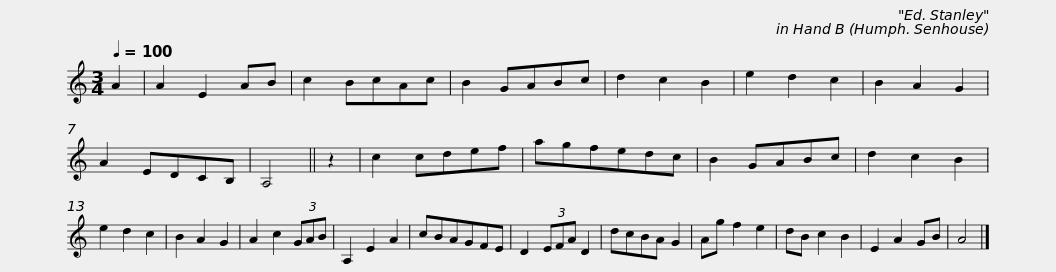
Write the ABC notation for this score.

X:1
L:1/8
Q:1/4=100
M:3/4
I:linebreak $
K:C
V:1 treble
V:1
 A2 | A2 E2 AB | c2 BcAc | B2 GABc | d2 c2 B2 | %5
 e2 d2 c2 | B2 A2 G2 | A2 EDCB, | A,4 || z2 | %10
 c2 cdef |$ agfedc | B2 GABc | d2 c2 B2 | e2 d2 c2 | %15
 B2 A2 G2 | A2 c2 (3GAB | A,2 E2 A2 | cBAGFE | D2 (3EFA D2 | %20
 dcBA G2 |$ Ag f2 e2 | dB c2 B2 | E2 A2 GB | A4 |] %25
